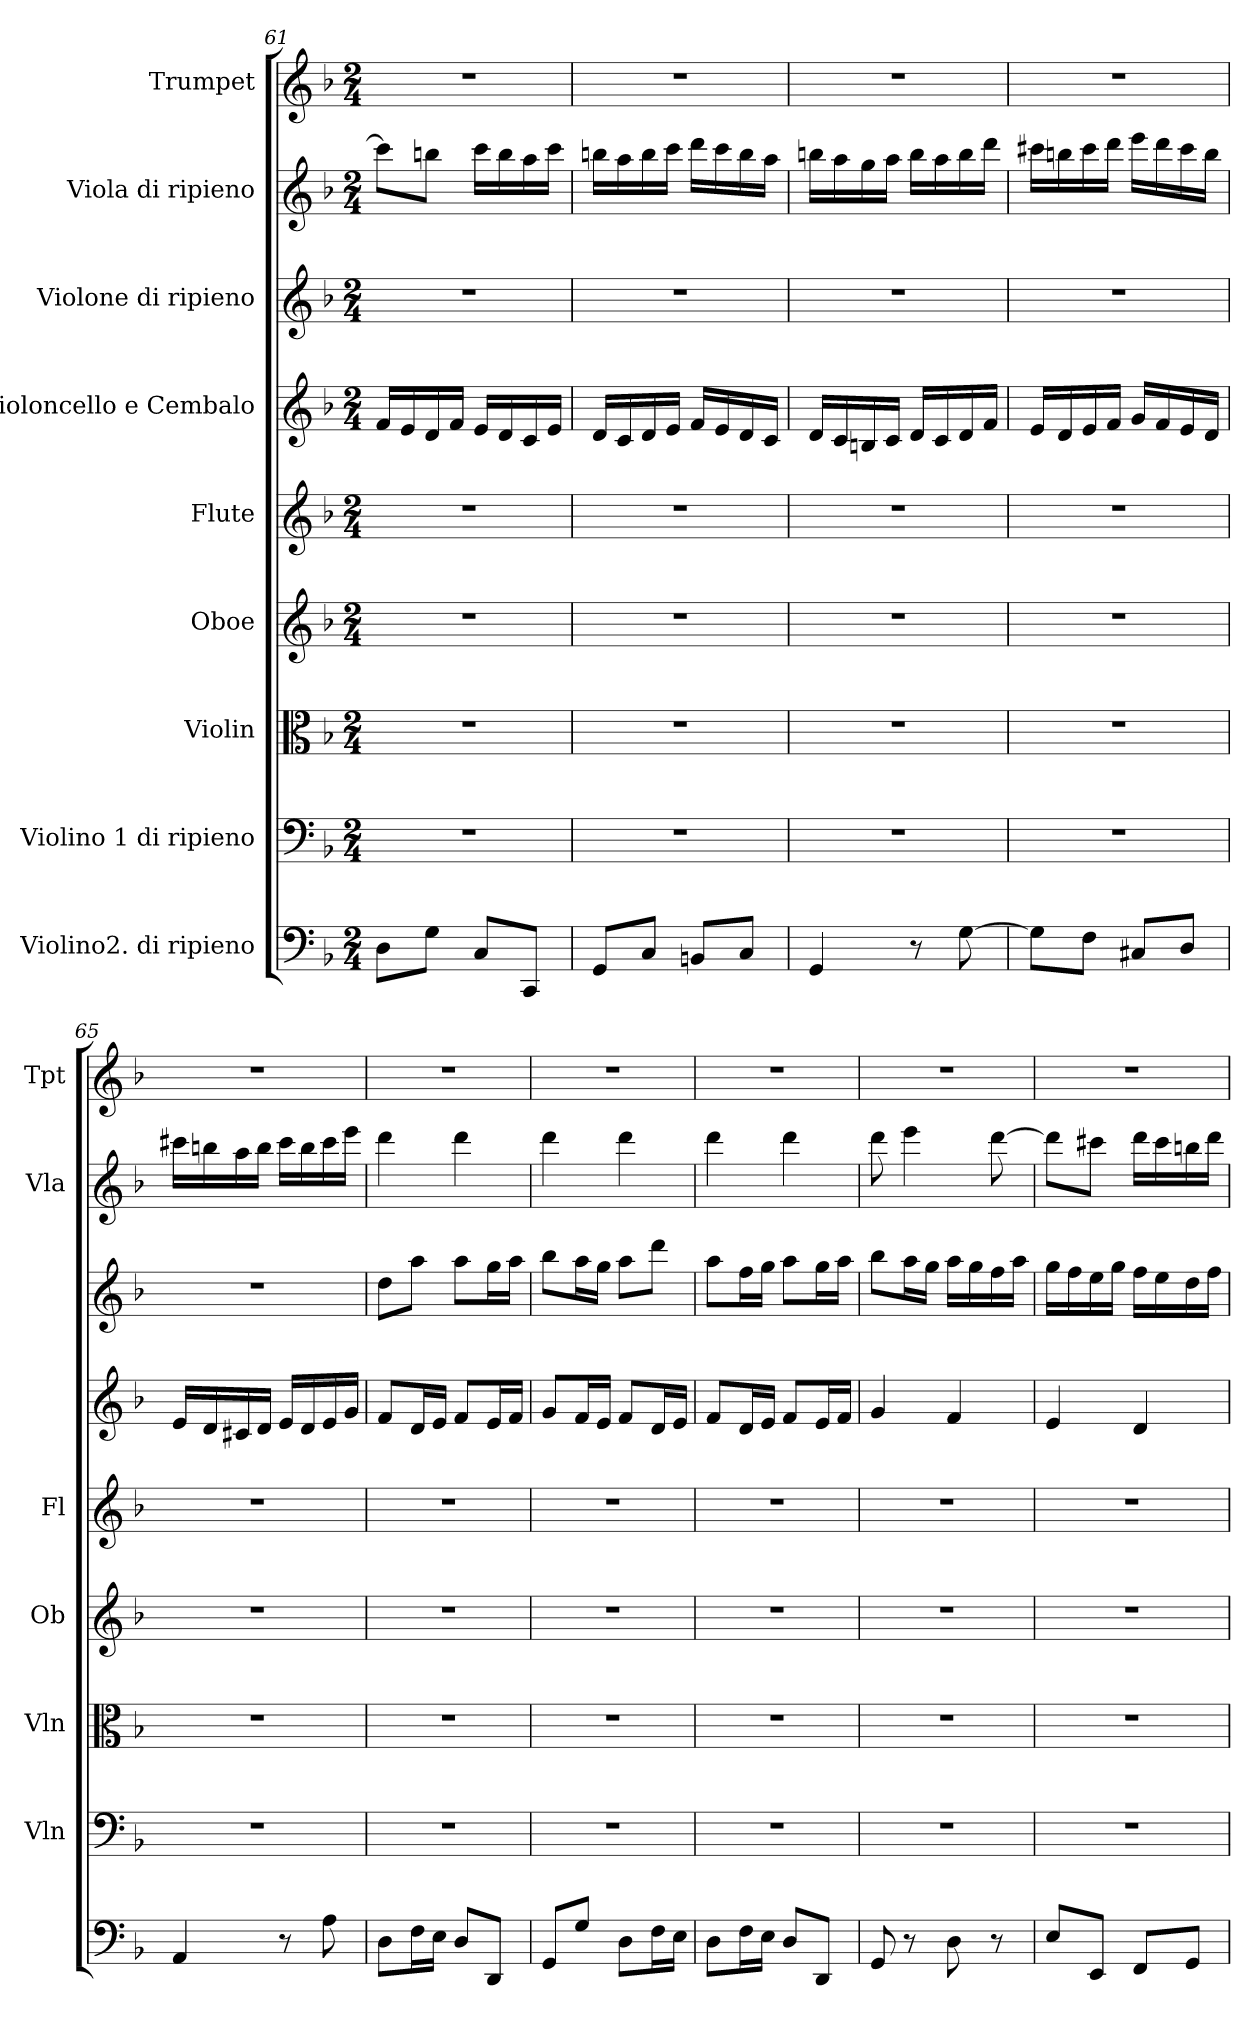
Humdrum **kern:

**kern	**kern	**kern	**kern	**kern	**kern	**kern	**kern	**kern
*part9	*part8	*part7	*part6	*part5	*part4	*part3	*part2	*part1
*staff9	*staff8	*staff7	*staff6	*staff5	*staff4	*staff3	*staff2	*staff1
*I"Violino2. di ripieno	*I"Violino 1 di ripieno	*I"Violin	*I"Oboe	*I"Flute	*I"Violoncello e Cembalo	*I"Violone di ripieno	*I"Viola di ripieno	*I"Trumpet
*	*I'Vln	*I'Vln	*I'Ob	*I'Fl	*	*	*I'Vla	*I'Tpt
*clefF4	*clefF4	*clefC3	*clefG2	*clefG2	*clefG2	*clefG2	*clefG2	*clefG2
*	*	*	*	*	*	*	*	*ITrd1c2
*k[b-]	*k[b-]	*k[b-]	*k[b-]	*k[b-]	*k[b-]	*k[b-]	*k[b-]	*k[b-e-a-]
*F:	*F:	*F:	*F:	*F:	*F:	*F:	*F:	*E-:
*M2/4	*M2/4	*M2/4	*M2/4	*M2/4	*M2/4	*M2/4	*M2/4	*M2/4
=61	=61	=61	=61	=61	=61	=61	=61	=61
8D\L	2r	2r	2r	2r	16f/LL	2r	8ccc\L]	2r
.	.	.	.	.	16e/	.	.	.
8G\J	.	.	.	.	16d/	.	8bbn\J	.
.	.	.	.	.	16f/JJ	.	.	.
8C/L	.	.	.	.	16e/LL	.	16ccc\LL	.
.	.	.	.	.	16d/	.	16bb\	.
8CC/J	.	.	.	.	16c/	.	16aa\	.
.	.	.	.	.	16e/JJ	.	16ccc\JJ	.
=62	=62	=62	=62	=62	=62	=62	=62	=62
8GG/L	2r	2r	2r	2r	16d/LL	2r	16bbn\LL	2r
.	.	.	.	.	16c/	.	16aa\	.
8C/J	.	.	.	.	16d/	.	16bb\	.
.	.	.	.	.	16e/JJ	.	16ccc\JJ	.
8BBn/L	.	.	.	.	16f/LL	.	16ddd\LL	.
.	.	.	.	.	16e/	.	16ccc\	.
8C/J	.	.	.	.	16d/	.	16bb\	.
.	.	.	.	.	16c/JJ	.	16aa\JJ	.
=63	=63	=63	=63	=63	=63	=63	=63	=63
4GG/	2r	2r	2r	2r	16d/LL	2r	16bbn\LL	2r
.	.	.	.	.	16c/	.	16aa\	.
.	.	.	.	.	16Bn/	.	16gg\	.
.	.	.	.	.	16c/JJ	.	16aa\JJ	.
8r	.	.	.	.	16d/LL	.	16bb\LL	.
.	.	.	.	.	16c/	.	16aa\	.
[8G\	.	.	.	.	16d/	.	16bb\	.
.	.	.	.	.	16f/JJ	.	16ddd\JJ	.
=64	=64	=64	=64	=64	=64	=64	=64	=64
8G\L]	2r	2r	2r	2r	16e/LL	2r	16ccc#\LL	2r
.	.	.	.	.	16d/	.	16bbn\	.
8F\J	.	.	.	.	16e/	.	16ccc#\	.
.	.	.	.	.	16f/JJ	.	16ddd\JJ	.
8C#/L	.	.	.	.	16g/LL	.	16eee\LL	.
.	.	.	.	.	16f/	.	16ddd\	.
8D/J	.	.	.	.	16e/	.	16ccc#\	.
.	.	.	.	.	16d/JJ	.	16bb\JJ	.
=65	=65	=65	=65	=65	=65	=65	=65	=65
4AA/	2r	2r	2r	2r	16e/LL	2r	16ccc#\LL	2r
.	.	.	.	.	16d/	.	16bbn\	.
.	.	.	.	.	16c#/	.	16aa\	.
.	.	.	.	.	16d/JJ	.	16bb\JJ	.
8r	.	.	.	.	16e/LL	.	16ccc#\LL	.
.	.	.	.	.	16d/	.	16bb\	.
8A\	.	.	.	.	16e/	.	16ccc#\	.
.	.	.	.	.	16g/JJ	.	16eee\JJ	.
=66	=66	=66	=66	=66	=66	=66	=66	=66
8D\L	2r	2r	2r	2r	8f/L	8dd\L	4ddd\	2r
16F\L	.	.	.	.	16d/L	8aa\J	.	.
16E\JJ	.	.	.	.	16e/JJ	.	.	.
8D/L	.	.	.	.	8f/L	8aa\L	4ddd\	.
8DD/J	.	.	.	.	16e/L	16gg\L	.	.
.	.	.	.	.	16f/JJ	16aa\JJ	.	.
=67	=67	=67	=67	=67	=67	=67	=67	=67
8GG/L	2r	2r	2r	2r	8g/L	8bb-\L	4ddd\	2r
8G/J	.	.	.	.	16f/L	16aa\L	.	.
.	.	.	.	.	16e/JJ	16gg\JJ	.	.
8D\L	.	.	.	.	8f/L	8aa\L	4ddd\	.
16F\L	.	.	.	.	16d/L	8ddd\J	.	.
16E\JJ	.	.	.	.	16e/JJ	.	.	.
=68	=68	=68	=68	=68	=68	=68	=68	=68
8D\L	2r	2r	2r	2r	8f/L	8aa\L	4ddd\	2r
16F\L	.	.	.	.	16d/L	16ff\L	.	.
16E\JJ	.	.	.	.	16e/JJ	16gg\JJ	.	.
8D/L	.	.	.	.	8f/L	8aa\L	4ddd\	.
8DD/J	.	.	.	.	16e/L	16gg\L	.	.
.	.	.	.	.	16f/JJ	16aa\JJ	.	.
=69	=69	=69	=69	=69	=69	=69	=69	=69
8GG/	2r	2r	2r	2r	4g/	8bb-\L	8ddd\	2r
8r	.	.	.	.	.	16aa\L	4eee\	.
.	.	.	.	.	.	16gg\JJ	.	.
8D\	.	.	.	.	4f/	16aa\LL	.	.
.	.	.	.	.	.	16gg\	.	.
8r	.	.	.	.	.	16ff\	[8ddd\	.
.	.	.	.	.	.	16aa\JJ	.	.
=70	=70	=70	=70	=70	=70	=70	=70	=70
8E/L	2r	2r	2r	2r	4e/	16gg\LL	8ddd\L]	2r
.	.	.	.	.	.	16ff\	.	.
8EE/J	.	.	.	.	.	16ee\	8ccc#\J	.
.	.	.	.	.	.	16gg\JJ	.	.
8FF/L	.	.	.	.	4d/	16ff\LL	16ddd\LL	.
.	.	.	.	.	.	16ee\	16ccc#\	.
8GG/J	.	.	.	.	.	16dd\	16bbn\	.
.	.	.	.	.	.	16ff\JJ	16ddd\JJ	.
=	=	=	=	=	=	=	=	=
*-	*-	*-	*-	*-	*-	*-	*-	*-
